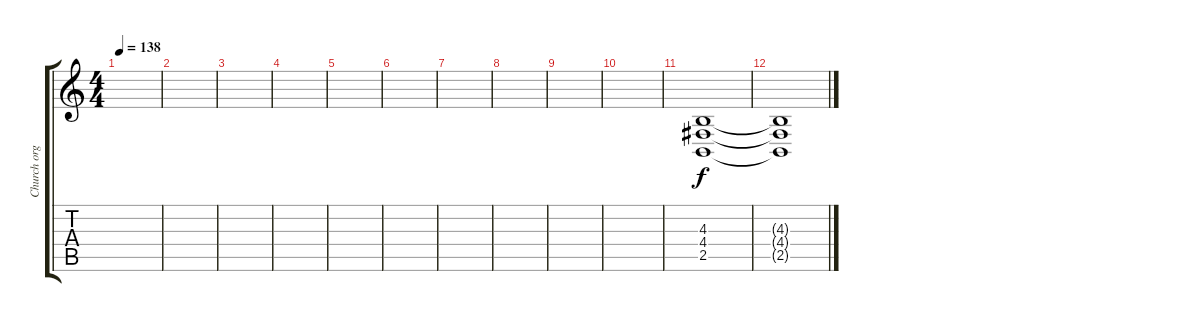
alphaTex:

\track ("Church organ" "Church org") {instrument churchorgan}
\staff {score tabs}
\tuning (E4 B3 G3 D3 A2 E2) {hide}
\ts (4 4)
\tempo 138
\clef g2
\ks c
|
|
|
|
|
|
|
|
|
|
(4.3 4.4 2.5).1 |
(4.3{t} 4.4{t} 2.5{t}).1
